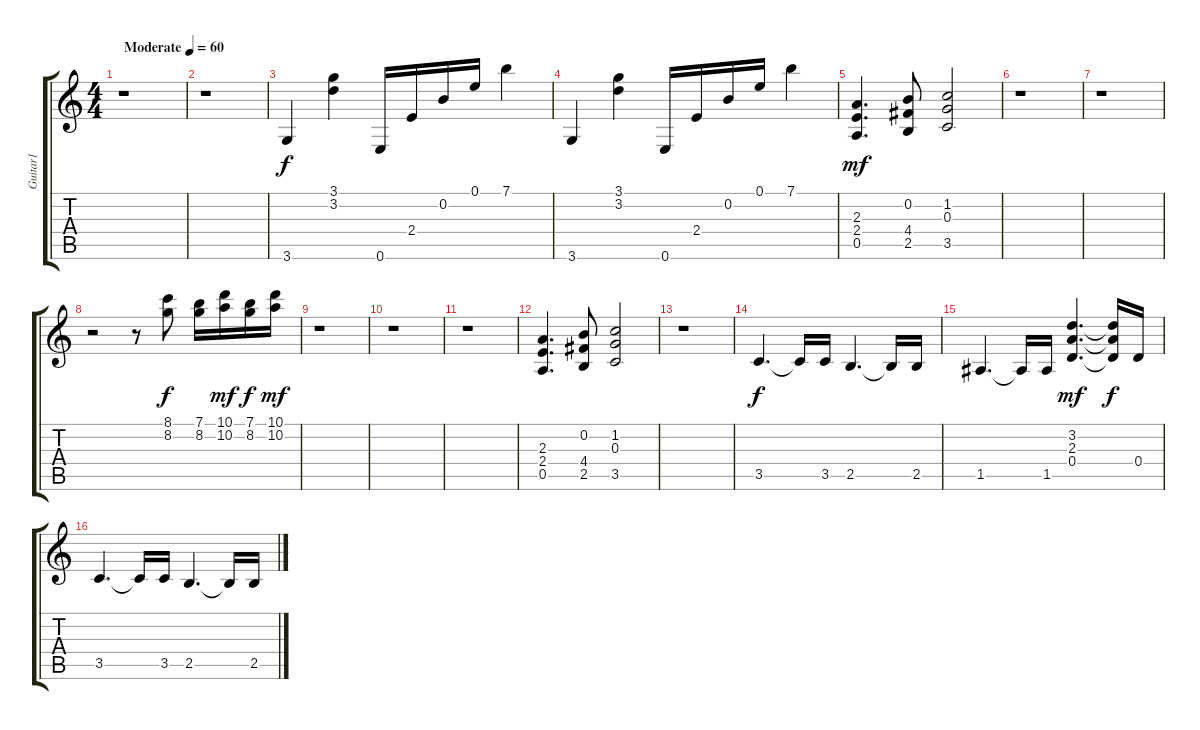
\track ("Guitar1" "Guitar1") {instrument distortionguitar}
\staff {score tabs}
\tuning (E4 B3 G3 D3 A2 E2) {hide}
\ts (4 4)
\tempo (60 "Moderate")
\clef g2
\ks c
r.1{dy f instrument distortionguitar} |
r.1 |
3.6.4 (3.1 3.2).4 0.6.16 2.4.16 0.2.16 0.1.16 7.1.4 |
3.6.4 (3.1 3.2).4 0.6.16 2.4.16 0.2.16 0.1.16 7.1.4 |
(2.3 2.4 0.5).4{d dy mf} (0.2 4.4 2.5).8 (1.2 0.3 3.5).2 |
r.1 |
r.1 |
r.2 r.8 (8.1 8.2).8{dy f} (7.1 8.2).16 (10.1 10.2).16{dy mf} (7.1 8.2).16{dy f} (10.1 10.2).16{dy mf} |
r.1 |
r.1 |
r.1 |
(2.3 2.4 0.5).4{d} (0.2 4.4 2.5).8 (1.2 0.3 3.5).2 |
r.1 |
3.5.4{d dy f} 3.5{t}.16 3.5.16 2.5.4{d} 2.5{t}.16 2.5.16 |
1.5.4{d} 1.5{t}.16 1.5.16 (3.2 2.3 0.4).4{d dy mf} (3.2{t} 2.3{t} 0.4{t}).16{dy f} 0.4.16 |
3.5.4{d} 3.5{t}.16 3.5.16 2.5.4{d} 2.5{t}.16 2.5.16
